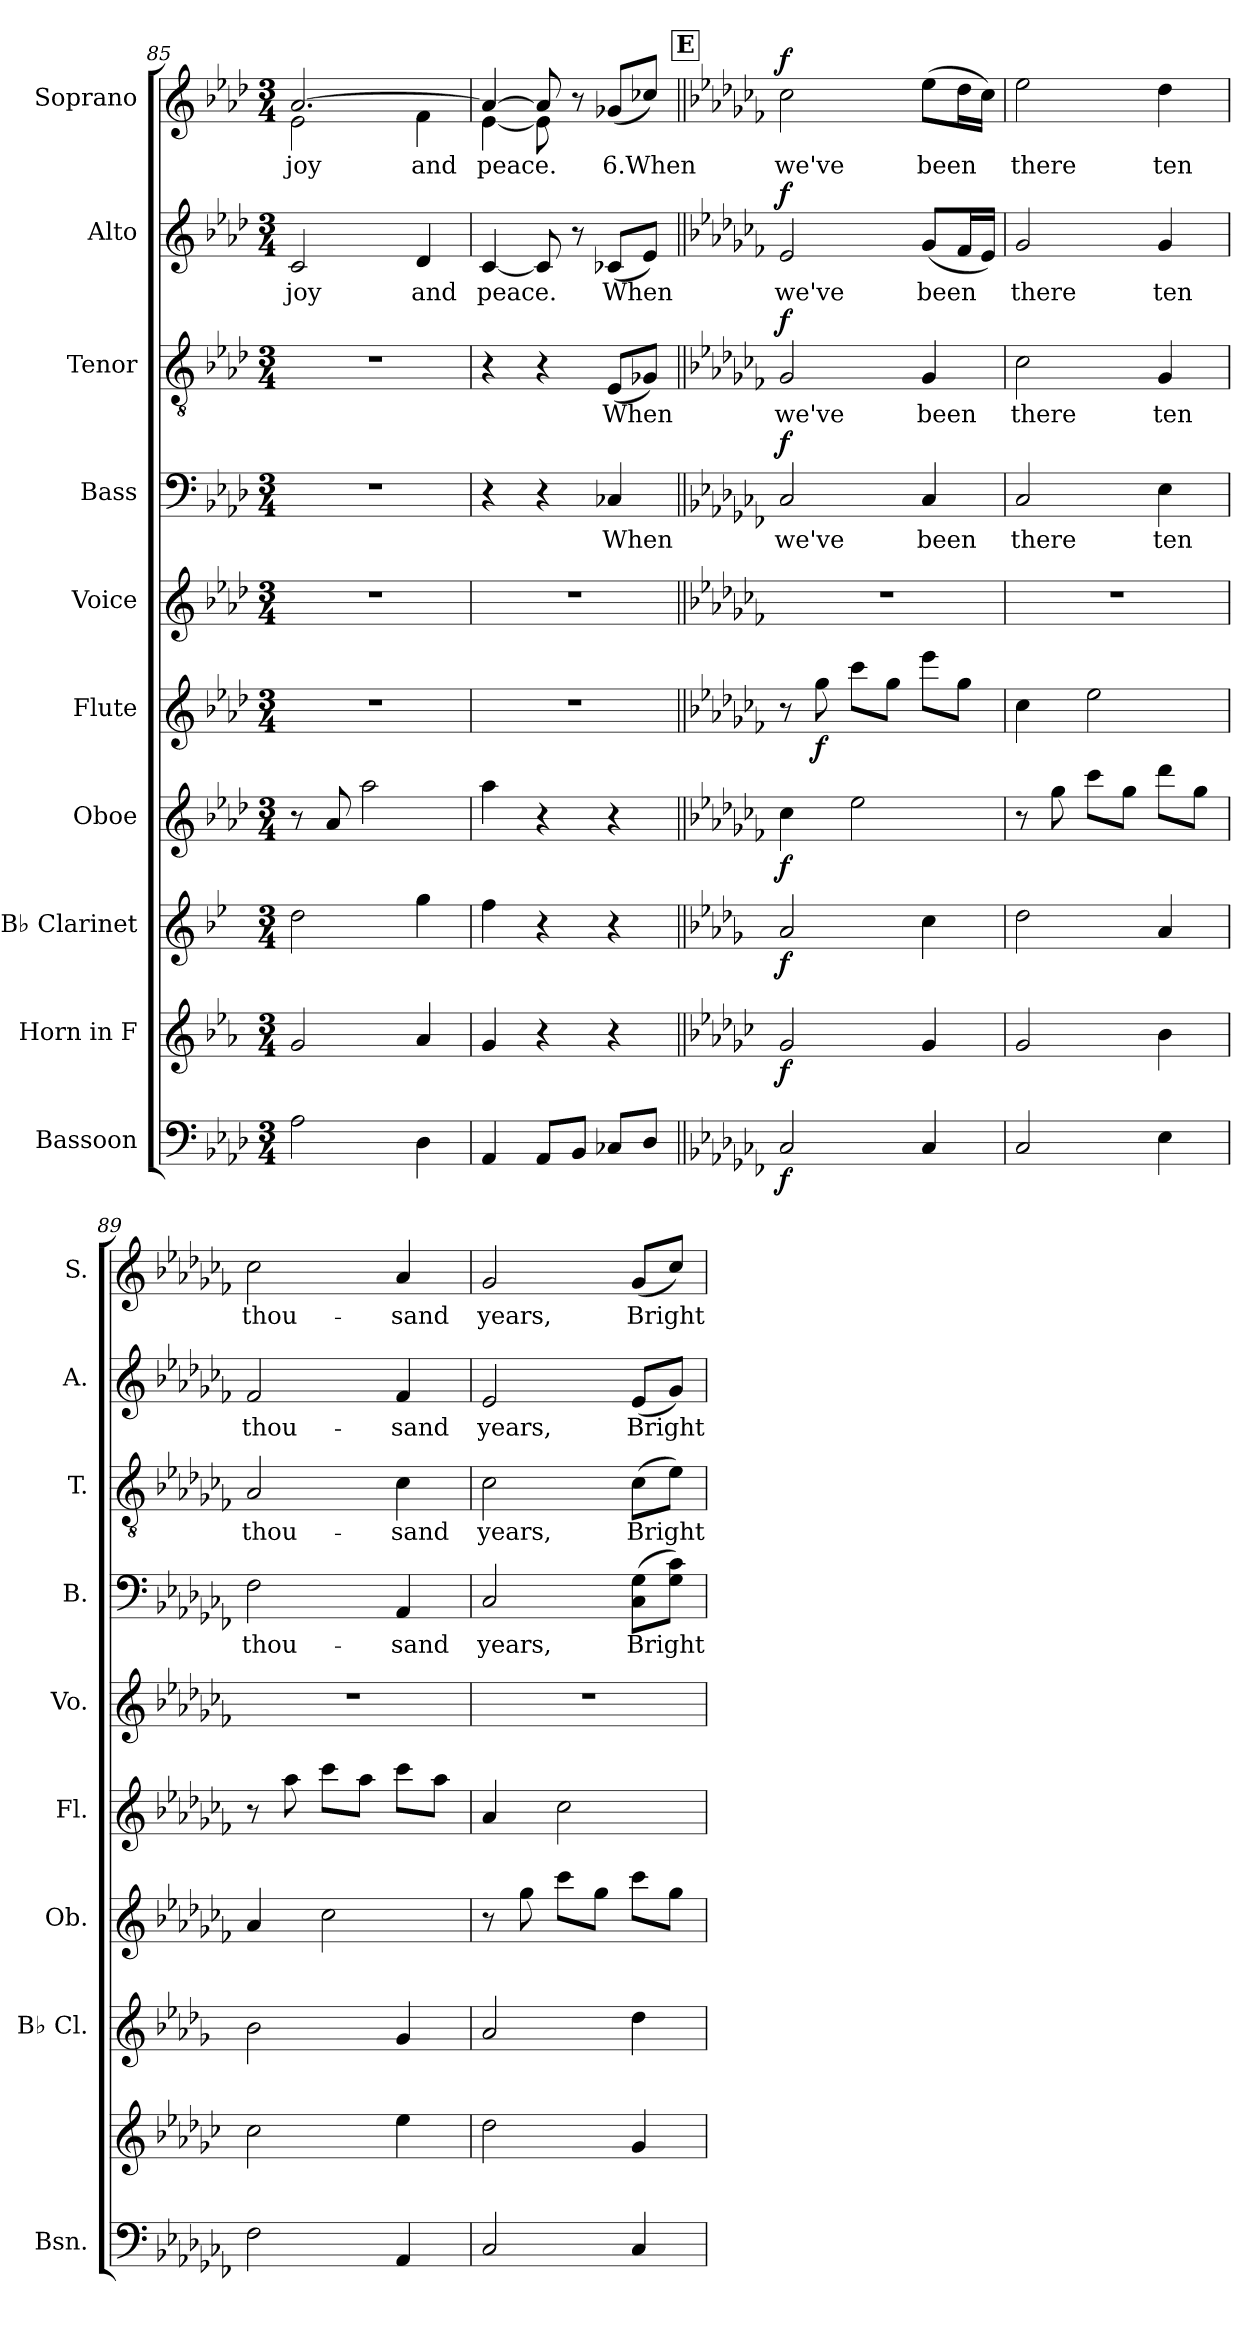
**kern	**dynam	**kern	**dynam	**kern	**dynam	**kern	**dynam	**kern	**dynam	**kern	**kern	**text	**dynam	**kern	**text	**dynam	**kern	**text	**dynam	**kern	**text	**dynam
*part10	*part10	*part9	*part9	*part8	*part8	*part7	*part7	*part6	*part6	*part5	*part4	*part4	*part4	*part3	*part3	*part3	*part2	*part2	*part2	*part1	*part1	*part1
*staff10	*staff10	*staff9	*staff9	*staff8	*staff8	*staff7	*staff7	*staff6	*staff6	*staff5	*staff4	*staff4	*staff4	*staff3	*staff3	*staff3	*staff2	*staff2	*staff2	*staff1	*staff1	*staff1
*I"Bassoon	*	*I"Horn in F	*	*I"B♭ Clarinet	*	*I"Oboe	*	*I"Flute	*	*I"Voice	*I"Bass	*	*	*I"Tenor	*	*	*I"Alto	*	*	*I"Soprano	*	*
*I'Bsn.	*	*	*	*I'B♭ Cl.	*	*I'Ob.	*	*I'Fl.	*	*I'Vo.	*I'B.	*	*	*I'T.	*	*	*I'A.	*	*	*I'S.	*	*
!!LO:PB:g=z
*clefF4	*	*clefG2	*	*clefG2	*	*clefG2	*	*clefG2	*	*clefG2	*clefF4	*	*	*clefGv2	*	*	*clefG2	*	*	*clefG2	*	*
*	*	*ITrd4c7	*	*ITrd1c2	*	*	*	*	*	*	*	*	*	*	*	*	*	*	*	*	*	*
*k[b-e-a-d-]	*	*k[b-e-a-d-]	*	*k[b-e-a-d-]	*	*k[b-e-a-d-]	*	*k[b-e-a-d-]	*	*k[b-e-a-d-]	*k[b-e-a-d-]	*	*	*k[b-e-a-d-]	*	*	*k[b-e-a-d-]	*	*	*k[b-e-a-d-]	*	*
*M3/4	*	*M3/4	*	*M3/4	*	*M3/4	*	*M3/4	*	*M3/4	*M3/4	*	*	*M3/4	*	*	*M3/4	*	*	*M3/4	*	*
=85	=85	=85	=85	=85	=85	=85	=85	=85	=85	=85	=85	=85	=85	=85	=85	=85	=85	=85	=85	=85	=85	=85
*	*	*	*	*	*	*	*	*	*	*	*	*	*	*	*	*	*	*	*	*^	*	*
2A-\	.	2c/	.	2cc\	.	8r	.	2.r	.	2.r	2.r	.	.	2.r	.	.	2c/	joy	.	[2.a-/	2e-\	joy	.
.	.	.	.	.	.	8a-/	.	.	.	.	.	.	.	.	.	.	.	.	.	.	.	.	.
.	.	.	.	.	.	2aa-\	.	.	.	.	.	.	.	.	.	.	.	.	.	.	.	.	.
4D-\	.	4d-/	.	4ff\	.	.	.	.	.	.	.	.	.	.	.	.	4d-/	and	.	.	4f\	and	.
=86	=86	=86	=86	=86	=86	=86	=86	=86	=86	=86	=86	=86	=86	=86	=86	=86	=86	=86	=86	=86	=86	=86	=86
4AA-/	.	4c/	.	4ee-\	.	4aa-\	.	2.r	.	2.r	4r	.	.	4r	.	.	[4c/	peace.	.	4a-/_	[4e-\	peace.	.
8AA-/L	.	4r	.	4r	.	4r	.	.	.	.	4r	.	.	4r	.	.	8c/]	.	.	8a-/]	8e-\]	.	.
8BB-/J	.	.	.	.	.	.	.	.	.	.	.	.	.	.	.	.	8r	.	.	8r	4.ryy	.	.
8C-X/L	.	4r	.	4r	.	4r	.	.	.	.	4C-X/	When	.	(8E-/L	When	.	(8c-X/L	When	.	(8g-X/L	.	6.When	.
8D-/J	.	.	.	.	.	.	.	.	.	.	.	.	.	8G-X/J)	.	.	8e-/J)	.	.	8cc-X/J)	.	.	.
*	*	*	*	*	*	*	*	*	*	*	*	*	*	*	*	*	*	*	*	*v	*v	*	*
!!LO:REH:place=s1:a:B:fs=14:t=E
=87||	=87||	=87||	=87||	=87||	=87||	=87||	=87||	=87||	=87||	=87||	=87||	=87||	=87||	=87||	=87||	=87||	=87||	=87||	=87||	=87||	=87||	=87||
*k[b-e-a-d-g-c-f-]	*	*k[b-e-a-d-g-c-f-]	*	*k[b-e-a-d-g-c-f-]	*	*k[b-e-a-d-g-c-f-]	*	*k[b-e-a-d-g-c-f-]	*	*k[b-e-a-d-g-c-f-]	*k[b-e-a-d-g-c-f-]	*	*	*k[b-e-a-d-g-c-f-]	*	*	*k[b-e-a-d-g-c-f-]	*	*	*k[b-e-a-d-g-c-f-]	*	*
!	!LO:DY:b	!	!LO:DY:b	!	!LO:DY:b	!	!LO:DY:b	!	!	!	!	!	!LO:DY:a	!	!	!LO:DY:a	!	!	!LO:DY:a	!	!	!LO:DY:a
2C-/	f	2c-/	f	2g-/	f	4cc-\	f	8r	.	2.r	2C-/	we've	f	2G-/	we've	f	2e-/	we've	f	2cc-\	we've	f
!	!	!	!	!	!	!	!	!	!LO:DY:b	!	!	!	!	!	!	!	!	!	!	!	!	!
.	.	.	.	.	.	.	.	8gg-\	f	.	.	.	.	.	.	.	.	.	.	.	.	.
.	.	.	.	.	.	2ee-\	.	8ccc-\L	.	.	.	.	.	.	.	.	.	.	.	.	.	.
.	.	.	.	.	.	.	.	8gg-\J	.	.	.	.	.	.	.	.	.	.	.	.	.	.
4C-/	.	4c-/	.	4b-\	.	.	.	8eee-\L	.	.	4C-/	been	.	4G-/	been	.	(8g-/L	been	.	(8ee-\L	been	.
.	.	.	.	.	.	.	.	8gg-\J	.	.	.	.	.	.	.	.	16f-/L	.	.	16dd-\L	.	.
.	.	.	.	.	.	.	.	.	.	.	.	.	.	.	.	.	16e-/JJ)	.	.	16cc-\JJ)	.	.
!!LO:PB:g=z
=88	=88	=88	=88	=88	=88	=88	=88	=88	=88	=88	=88	=88	=88	=88	=88	=88	=88	=88	=88	=88	=88	=88
2C-/	.	2c-/	.	2cc-\	.	8r	.	4cc-\	.	2.r	2C-/	there	.	2c-\	there	.	2g-/	there	.	2ee-\	there	.
.	.	.	.	.	.	8gg-\	.	.	.	.	.	.	.	.	.	.	.	.	.	.	.	.
.	.	.	.	.	.	8ccc-\L	.	2ee-\	.	.	.	.	.	.	.	.	.	.	.	.	.	.
.	.	.	.	.	.	8gg-\J	.	.	.	.	.	.	.	.	.	.	.	.	.	.	.	.
4E-\	.	4e-\	.	4g-/	.	8ddd-\L	.	.	.	.	4E-\	ten	.	4G-/	ten	.	4g-/	ten	.	4dd-\	ten	.
.	.	.	.	.	.	8gg-\J	.	.	.	.	.	.	.	.	.	.	.	.	.	.	.	.
=89	=89	=89	=89	=89	=89	=89	=89	=89	=89	=89	=89	=89	=89	=89	=89	=89	=89	=89	=89	=89	=89	=89
2F-\	.	2f-\	.	2a-\	.	4a-/	.	8r	.	2.r	2F-\	thou-	.	2A-/	thou-	.	2f-/	thou-	.	2cc-\	thou-	.
.	.	.	.	.	.	.	.	8aa-\	.	.	.	.	.	.	.	.	.	.	.	.	.	.
.	.	.	.	.	.	2cc-\	.	8ccc-\L	.	.	.	.	.	.	.	.	.	.	.	.	.	.
.	.	.	.	.	.	.	.	8aa-\J	.	.	.	.	.	.	.	.	.	.	.	.	.	.
4AA-/	.	4a-\	.	4f-/	.	.	.	8ccc-\L	.	.	4AA-/	-sand	.	4c-\	-sand	.	4f-/	-sand	.	4a-/	-sand	.
.	.	.	.	.	.	.	.	8aa-\J	.	.	.	.	.	.	.	.	.	.	.	.	.	.
=90	=90	=90	=90	=90	=90	=90	=90	=90	=90	=90	=90	=90	=90	=90	=90	=90	=90	=90	=90	=90	=90	=90
2C-/	.	2g-\	.	2g-/	.	8r	.	4a-/	.	2.r	2C-/	years,	.	2c-\	years,	.	2e-/	years,	.	2g-/	years,	.
.	.	.	.	.	.	8gg-\	.	.	.	.	.	.	.	.	.	.	.	.	.	.	.	.
.	.	.	.	.	.	8ccc-\L	.	2cc-\	.	.	.	.	.	.	.	.	.	.	.	.	.	.
.	.	.	.	.	.	8gg-\J	.	.	.	.	.	.	.	.	.	.	.	.	.	.	.	.
4C-/	.	4c-/	.	4cc-\	.	8ccc-\L	.	.	.	.	(8C-\ 8G-\L	Bright	.	(8c-\L	Bright	.	(8e-/L	Bright	.	(8g-/L	Bright	.
.	.	.	.	.	.	8gg-\J	.	.	.	.	8G-\ 8c-\J)	.	.	8e-\J)	.	.	8g-/J)	.	.	8cc-/J)	.	.
=	=	=	=	=	=	=	=	=	=	=	=	=	=	=	=	=	=	=	=	=	=	=
*-	*-	*-	*-	*-	*-	*-	*-	*-	*-	*-	*-	*-	*-	*-	*-	*-	*-	*-	*-	*-	*-	*-
